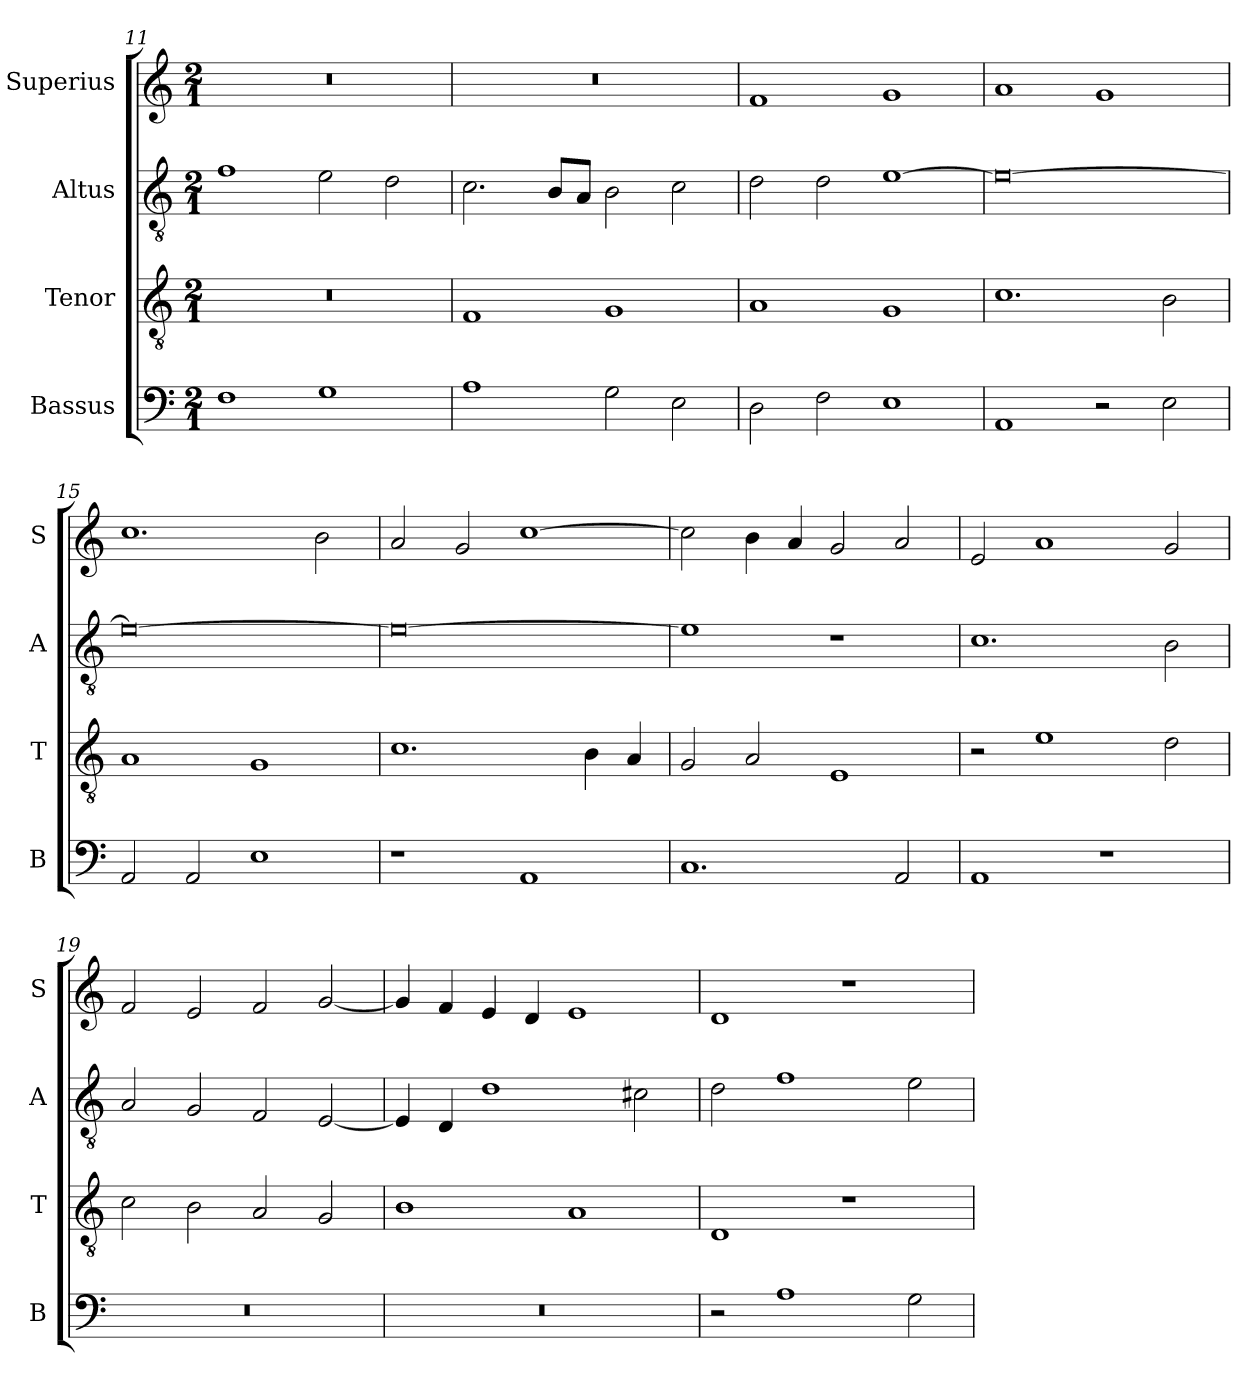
**kern	**kern	**kern	**kern
*part4	*part3	*part2	*part1
*staff4	*staff3	*staff2	*staff1
*I"Bassus	*I"Tenor	*I"Altus	*I"Superius
*I'B	*I'T	*I'A	*I'S
*clefF4	*clefGv2	*clefGv2	*clefG2
*k[]	*k[]	*k[]	*k[]
*C:	*C:	*C:	*C:
*M2/1	*M2/1	*M2/1	*M2/1
=11	=11	=11	=11
1F	0r	1f	0r
1G	.	2e	.
.	.	2d	.
=12	=12	=12	=12
1A	1F	2.c	0r
.	.	8BL	.
.	.	8AJ	.
2G	1G	2B	.
2E	.	2c	.
=13	=13	=13	=13
2D	1A	2d	1f
2F	.	2d	.
1E	1G	[1e	1g
=14	=14	=14	=14
1AA	1.c	0e_	1a
2r	.	.	1g
2E	2B	.	.
=15	=15	=15	=15
2AA	1A	0e_	1.cc
2AA	.	.	.
1E	1G	.	.
.	.	.	2b
=16	=16	=16	=16
1r	1.c	0e_	2a
.	.	.	2g
1AA	.	.	[1cc
.	4B	.	.
.	4A	.	.
=17	=17	=17	=17
1.C	2G	1e]	2cc]
.	2A	.	4b
.	.	.	4a
.	1E	1r	2g
2AA	.	.	2a
=18	=18	=18	=18
1AA	2r	1.c	2e
.	1e	.	1a
1r	.	.	.
.	2d	2B	2g
=19	=19	=19	=19
0r	2c	2A	2f
.	2B	2G	2e
.	2A	2F	2f
.	2G	[2E	[2g
=20	=20	=20	=20
0r	1B	4E]	4g]
.	.	4D	4f
.	.	1d	4e
.	.	.	4d
.	1A	.	1e
.	.	2c#X	.
=21	=21	=21	=21
2r	1D	2d	1d
1A	.	1f	.
.	1r	.	1r
2G	.	2e	.
=	=	=	=
*-	*-	*-	*-
